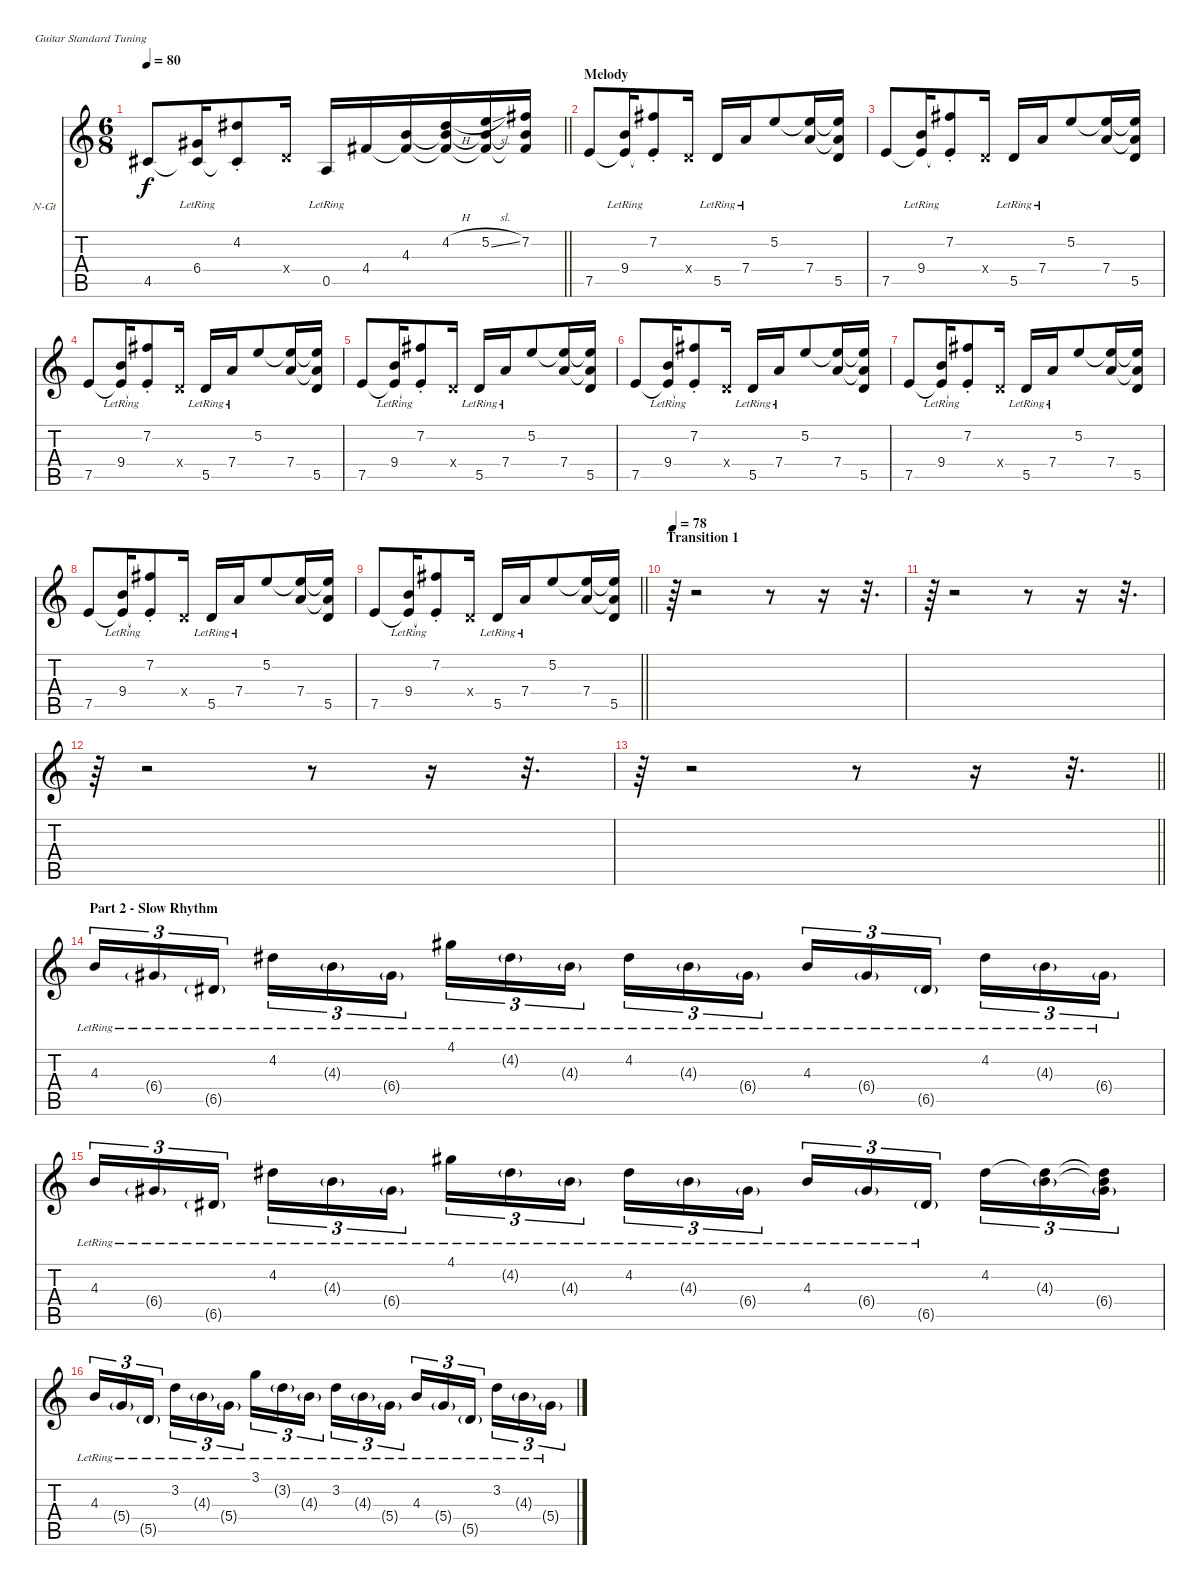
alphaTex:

\bracketExtendMode nobrackets
\firstSystemTrackNameOrientation horizontal
\otherSystemsTrackNameOrientation horizontal
\track ("Fredrik Akesson - Acoustic" "N-Gt") {instrument acousticguitarnylon}
\staff {score tabs}
\tuning (E4 B3 G3 D3 A2 E2)
\ts (6 8)
\tempo 80
\clef g2
\barLineRight lightlight
\ks c
4.5.8{dy f} (6.4{lr} 4.5{t}).16 (4.2{st} 4.5{t}).8 0.4{x}.16 0.5{lr}.16 4.4.16 (4.3 4.4{t}).16 (4.2{h} 4.3{t} 4.4{t}).16 (5.2{sl} 4.3{t} 4.4{t}).16 (7.2 4.3{t} 4.4{t}).16 |
\section ("" "Melody")
7.5.8 (9.4{lr} 7.5{t}).16 (7.2{st} 7.5{t}).8 0.4{x}.16 5.5{lr}.16 7.4{lr}.16 5.2.8 (5.2{t} 7.4).16 (5.2{t} 7.4{t} 5.5).16 |
7.5.8 (9.4{lr} 7.5{t}).16 (7.2{st} 7.5{t}).8 0.4{x}.16 5.5{lr}.16 7.4{lr}.16 5.2.8 (5.2{t} 7.4).16 (5.2{t} 7.4{t} 5.5).16 |
7.5.8 (9.4{lr} 7.5{t}).16 (7.2{st} 7.5{t}).8 0.4{x}.16 5.5{lr}.16 7.4{lr}.16 5.2.8 (5.2{t} 7.4).16 (5.2{t} 7.4{t} 5.5).16 |
7.5.8 (9.4{lr} 7.5{t}).16 (7.2{st} 7.5{t}).8 0.4{x}.16 5.5{lr}.16 7.4{lr}.16 5.2.8 (5.2{t} 7.4).16 (5.2{t} 7.4{t} 5.5).16 |
7.5.8 (9.4{lr} 7.5{t}).16 (7.2{st} 7.5{t}).8 0.4{x}.16 5.5{lr}.16 7.4{lr}.16 5.2.8 (5.2{t} 7.4).16 (5.2{t} 7.4{t} 5.5).16 |
7.5.8 (9.4{lr} 7.5{t}).16 (7.2{st} 7.5{t}).8 0.4{x}.16 5.5{lr}.16 7.4{lr}.16 5.2.8 (5.2{t} 7.4).16 (5.2{t} 7.4{t} 5.5).16 |
7.5.8 (9.4{lr} 7.5{t}).16 (7.2{st} 7.5{t}).8 0.4{x}.16 5.5{lr}.16 7.4{lr}.16 5.2.8 (5.2{t} 7.4).16 (5.2{t} 7.4{t} 5.5).16 |
\barLineRight lightlight
7.5.8 (9.4{lr} 7.5{t}).16 (7.2{st} 7.5{t}).8 0.4{x}.16 5.5{lr}.16 7.4{lr}.16 5.2.8 (5.2{t} 7.4).16 (5.2{t} 7.4{t} 5.5).16 |
\section ("" "Transition 1")
\tempo 78
r.64 r.2 r.8 r.16 r.32{d} |
r.64 r.2 r.8 r.16 r.32{d} |
r.64 r.2 r.8 r.16 r.32{d} |
\barLineRight lightlight
r.64 r.2 r.8 r.16 r.32{d} |
\section ("" "Part 2 - Slow Rhythm")
4.3{lr}.16{tu (3 2)} 6.4{g lr}.16{tu (3 2)} 6.5{g lr}.16{tu (3 2)} 4.2{lr}.16{tu (3 2)} 4.3{g lr}.16{tu (3 2)} 6.4{g lr}.16{tu (3 2)} 4.1{lr}.16{tu (3 2)} 4.2{g lr}.16{tu (3 2)} 4.3{g lr}.16{tu (3 2)} 4.2{lr}.16{tu (3 2)} 4.3{g lr}.16{tu (3 2)} 6.4{g lr}.16{tu (3 2)} 4.3{lr}.16{tu (3 2)} 6.4{g lr}.16{tu (3 2)} 6.5{g lr}.16{tu (3 2)} 4.2{lr}.16{tu (3 2)} 4.3{g lr}.16{tu (3 2)} 6.4{g lr}.16{tu (3 2)} |
4.3{lr}.16{tu (3 2)} 6.4{g lr}.16{tu (3 2)} 6.5{g lr}.16{tu (3 2)} 4.2{lr}.16{tu (3 2)} 4.3{g lr}.16{tu (3 2)} 6.4{g lr}.16{tu (3 2)} 4.1{lr}.16{tu (3 2)} 4.2{g lr}.16{tu (3 2)} 4.3{g lr}.16{tu (3 2)} 4.2{lr}.16{tu (3 2)} 4.3{g lr}.16{tu (3 2)} 6.4{g lr}.16{tu (3 2)} 4.3{lr}.16{tu (3 2)} 6.4{g lr}.16{tu (3 2)} 6.5{g lr}.16{tu (3 2)} 4.2.16{tu (3 2)} (4.2{t} 4.3{g}).16{tu (3 2)} (4.2{t} 4.3{t} 6.4{g}).16{tu (3 2)} |
4.3{lr}.16{tu (3 2)} 5.4{g lr}.16{tu (3 2)} 5.5{g lr}.16{tu (3 2)} 3.2{lr}.16{tu (3 2)} 4.3{g lr}.16{tu (3 2)} 5.4{g lr}.16{tu (3 2)} 3.1{lr}.16{tu (3 2)} 3.2{g lr}.16{tu (3 2)} 4.3{g lr}.16{tu (3 2)} 3.2{lr}.16{tu (3 2)} 4.3{g lr}.16{tu (3 2)} 5.4{g lr}.16{tu (3 2)} 4.3{lr}.16{tu (3 2)} 5.4{g lr}.16{tu (3 2)} 5.5{g lr}.16{tu (3 2)} 3.2{lr}.16{tu (3 2)} 4.3{g lr}.16{tu (3 2)} 5.4{g lr}.16{tu (3 2)}
